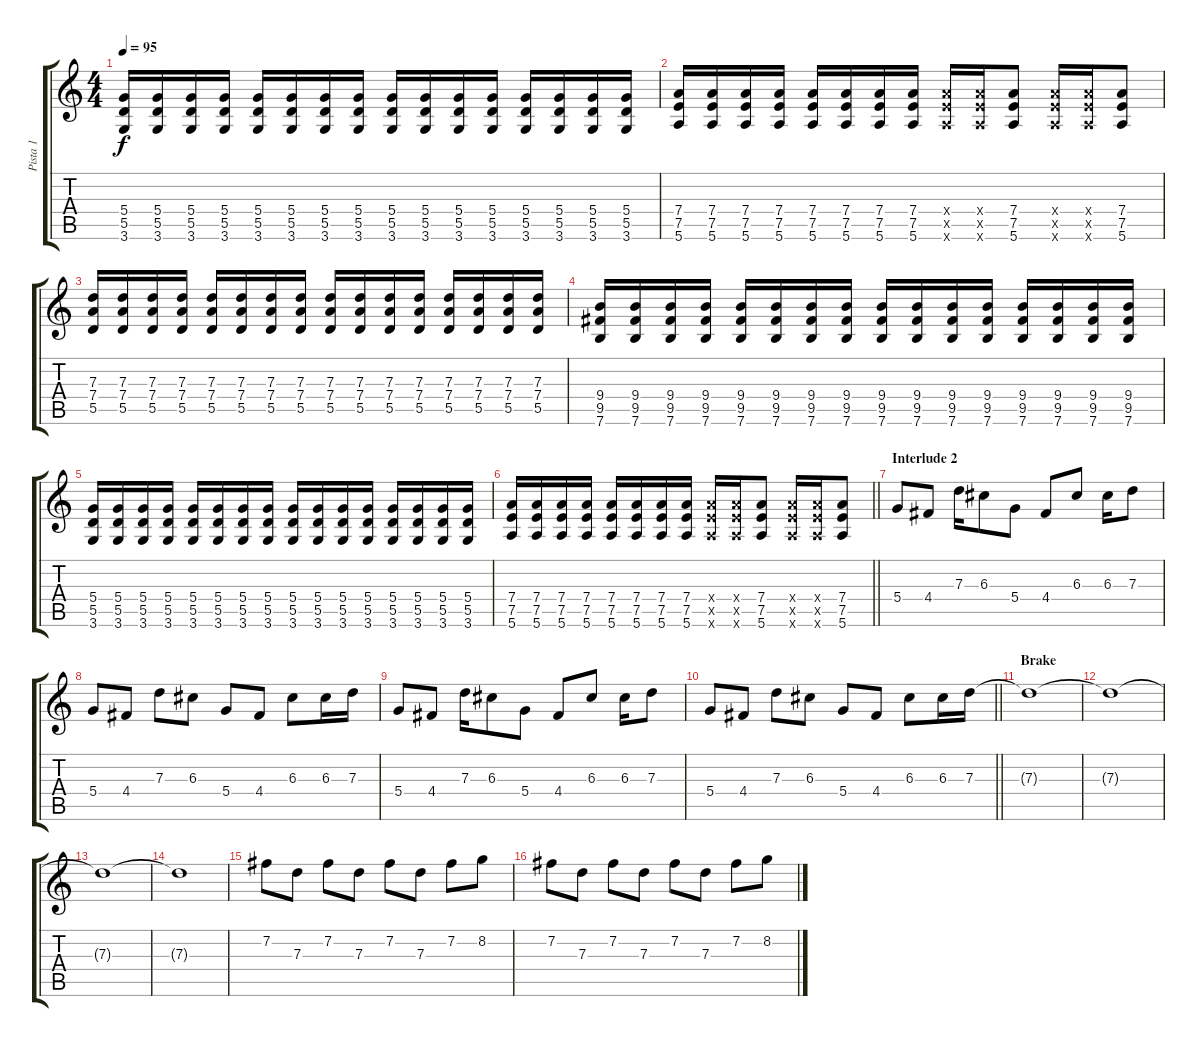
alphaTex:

\track ("Pista 1" "Pista 1") {instrument distortionguitar}
\staff {score tabs}
\tuning (E4 B3 G3 D3 A2 E2) {hide}
\ts (4 4)
\tempo 95
\clef g2
\ks c
(5.4 5.5 3.6).16{dy f} (5.4 5.5 3.6).16 (5.4 5.5 3.6).16 (5.4 5.5 3.6).16 (5.4 5.5 3.6).16 (5.4 5.5 3.6).16 (5.4 5.5 3.6).16 (5.4 5.5 3.6).16 (5.4 5.5 3.6).16 (5.4 5.5 3.6).16 (5.4 5.5 3.6).16 (5.4 5.5 3.6).16 (5.4 5.5 3.6).16 (5.4 5.5 3.6).16 (5.4 5.5 3.6).16 (5.4 5.5 3.6).16 |
(7.4 7.5 5.6).16 (7.4 7.5 5.6).16 (7.4 7.5 5.6).16 (7.4 7.5 5.6).16 (7.4 7.5 5.6).16 (7.4 7.5 5.6).16 (7.4 7.5 5.6).16 (7.4 7.5 5.6).16 (7.4{x} 7.5{x} 5.6{x}).16 (7.4{x} 7.5{x} 5.6{x}).16 (7.4 7.5 5.6).8 (7.4{x} 7.5{x} 5.6{x}).16 (7.4{x} 7.5{x} 5.6{x}).16 (7.4 7.5 5.6).8 |
(7.3 7.4 5.5).16 (7.3 7.4 5.5).16 (7.3 7.4 5.5).16 (7.3 7.4 5.5).16 (7.3 7.4 5.5).16 (7.3 7.4 5.5).16 (7.3 7.4 5.5).16 (7.3 7.4 5.5).16 (7.3 7.4 5.5).16 (7.3 7.4 5.5).16 (7.3 7.4 5.5).16 (7.3 7.4 5.5).16 (7.3 7.4 5.5).16 (7.3 7.4 5.5).16 (7.3 7.4 5.5).16 (7.3 7.4 5.5).16 |
(9.4 9.5 7.6).16 (9.4 9.5 7.6).16 (9.4 9.5 7.6).16 (9.4 9.5 7.6).16 (9.4 9.5 7.6).16 (9.4 9.5 7.6).16 (9.4 9.5 7.6).16 (9.4 9.5 7.6).16 (9.4 9.5 7.6).16 (9.4 9.5 7.6).16 (9.4 9.5 7.6).16 (9.4 9.5 7.6).16 (9.4 9.5 7.6).16 (9.4 9.5 7.6).16 (9.4 9.5 7.6).16 (9.4 9.5 7.6).16 |
(5.4 5.5 3.6).16 (5.4 5.5 3.6).16 (5.4 5.5 3.6).16 (5.4 5.5 3.6).16 (5.4 5.5 3.6).16 (5.4 5.5 3.6).16 (5.4 5.5 3.6).16 (5.4 5.5 3.6).16 (5.4 5.5 3.6).16 (5.4 5.5 3.6).16 (5.4 5.5 3.6).16 (5.4 5.5 3.6).16 (5.4 5.5 3.6).16 (5.4 5.5 3.6).16 (5.4 5.5 3.6).16 (5.4 5.5 3.6).16 |
\barLineRight lightlight
(7.4 7.5 5.6).16 (7.4 7.5 5.6).16 (7.4 7.5 5.6).16 (7.4 7.5 5.6).16 (7.4 7.5 5.6).16 (7.4 7.5 5.6).16 (7.4 7.5 5.6).16 (7.4 7.5 5.6).16 (7.4{x} 7.5{x} 5.6{x}).16 (7.4{x} 7.5{x} 5.6{x}).16 (7.4 7.5 5.6).8 (7.4{x} 7.5{x} 5.6{x}).16 (7.4{x} 7.5{x} 5.6{x}).16 (7.4 7.5 5.6).8 |
\section ("" "Interlude 2")
5.4.8 4.4.8 7.3.16 6.3.8 5.4.8 4.4.8 6.3.8 6.3.16 7.3.8 |
5.4.8 4.4.8 7.3.8 6.3.8 5.4.8 4.4.8 6.3.8 6.3.16 7.3.16 |
5.4.8 4.4.8 7.3.16 6.3.8 5.4.8 4.4.8 6.3.8 6.3.16 7.3.8 |
\barLineRight lightlight
5.4.8 4.4.8 7.3.8 6.3.8 5.4.8 4.4.8 6.3.8 6.3.16 7.3.16 |
\section ("" "Brake")
7.3{t}.1{volume 12} |
7.3{t}.1 |
7.3{t}.1 |
7.3{t}.1 |
7.2.8{volume 14} 7.3.8 7.2.8 7.3.8 7.2.8 7.3.8 7.2.8 8.2.8 |
7.2.8 7.3.8 7.2.8 7.3.8 7.2.8 7.3.8 7.2.8 8.2.8
